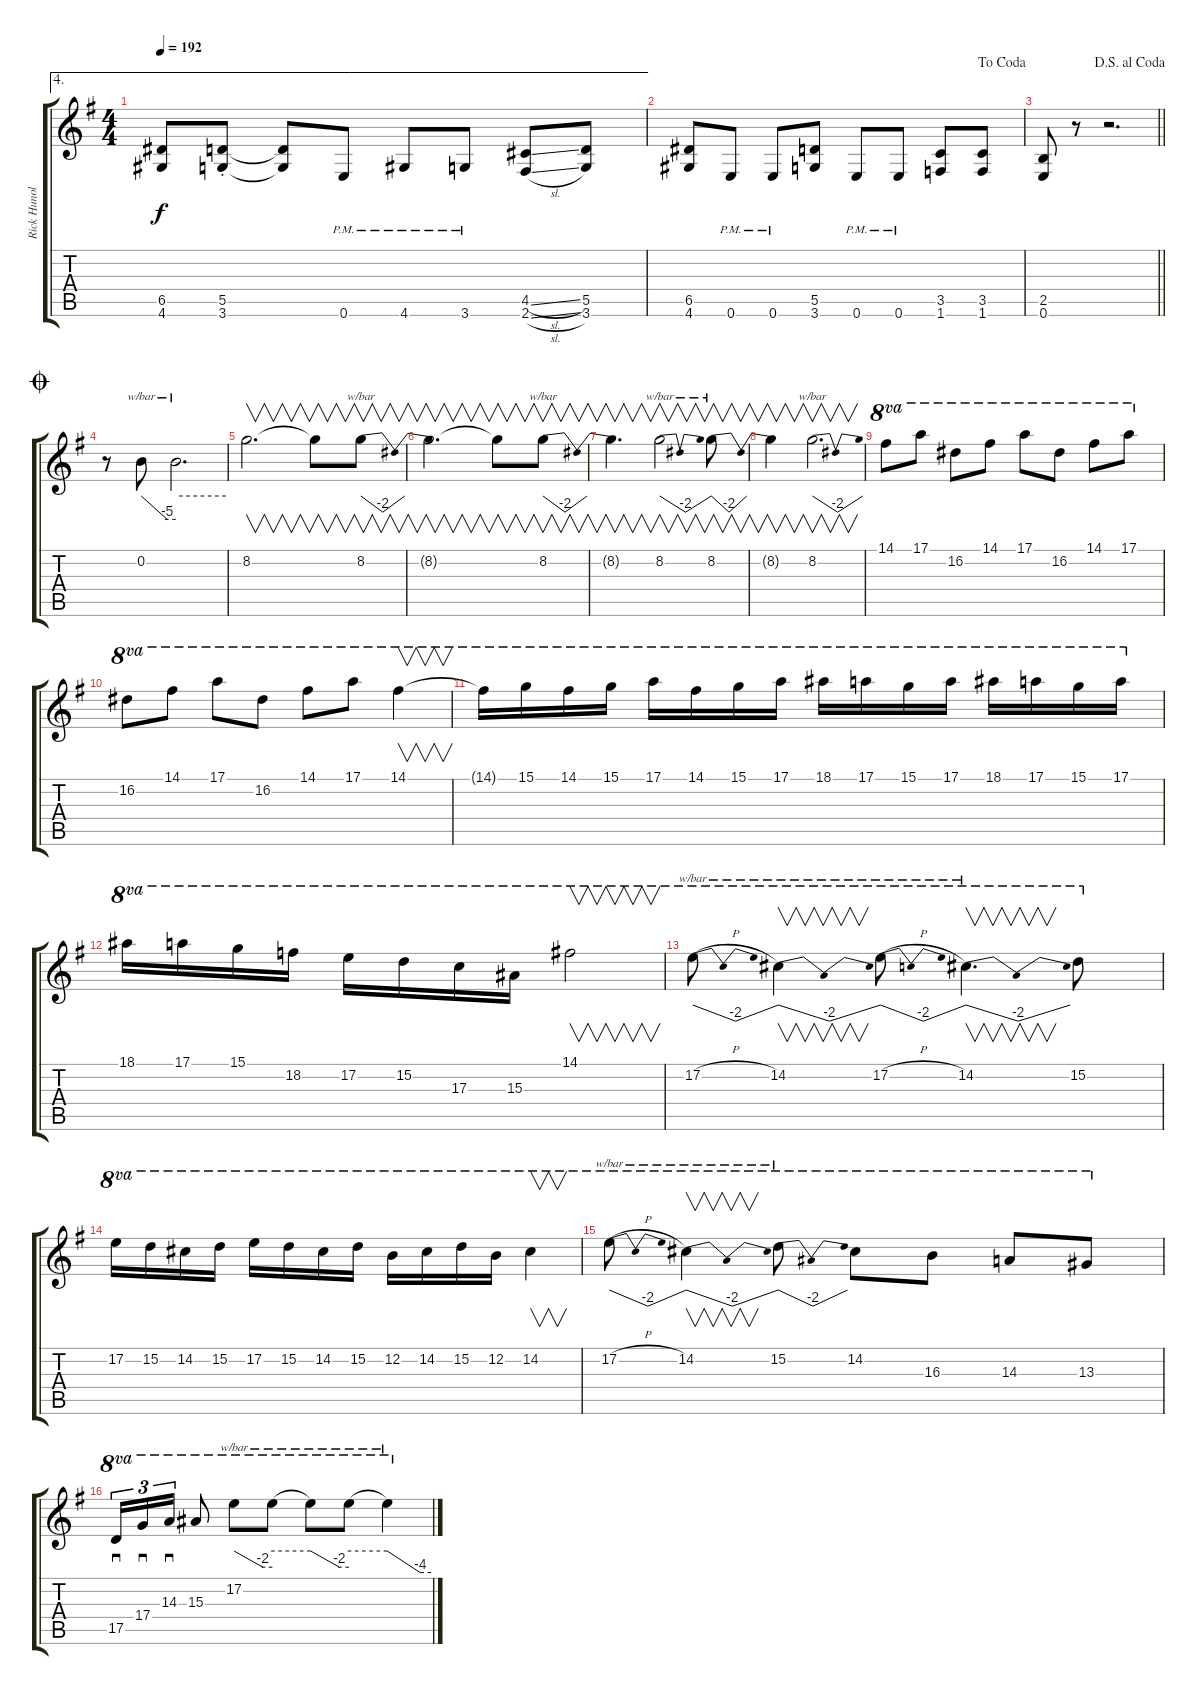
\track ("Rick Hunolt" "Rick Hunol") {instrument distortionguitar}
\staff {score tabs}
\tuning (E4 B3 G3 D3 A2 E2) {hide}
\ae 4
\ts (4 4)
\tempo 192
\clef g2
\ks g
(6.5 4.6).8{dy f} (5.5{st} 3.6{st}).8 (5.5{t} 3.6{t}).8 0.6{pm}.8 4.6{pm}.8 3.6{pm}.8 (4.5{sl} 2.6{sl}).8 (5.5 3.6).8 |
\jump dacoda
(6.5 4.6).8 0.6{pm}.8 0.6{pm}.8 (5.5 3.6).8 0.6{pm}.8 0.6{pm}.8 (3.5 1.6).8 (3.5 1.6).8 |
\jump dalsegnoalcoda
\barLineRight lightlight
(2.5 0.6).8 r.8 r.2{d} |
\jump coda
r.8 0.2.8{tbe (custom default 0 0 45 -20 60 -20)} 0.2{t}.2{d tbe (hold default 0 0 60 0)} |
8.2.2{v d} 8.2{t}.8{v} 8.2.8{v tbe (dip default 0 0 30 -8 60 0)} |
8.2{t}.2{v d} 8.2{t}.8{v} 8.2.8{v tbe (dip default 0 0 30 -8 60 0)} |
8.2{t}.4{v d} 8.2.2{v tbe (dip default 0 0 30 -8 60 0)} 8.2.8{v tbe (dip default 0 0 30 -8 60 0)} |
8.2{t}.4{v} 8.2.2{v d tbe (dip default 0 0 30 -8 60 0)} |
14.1.8{ot 8va} 17.1.8{ot 8va} 16.2.8{ot 8va} 14.1.8{ot 8va} 17.1.8{ot 8va} 16.2.8{ot 8va} 14.1.8{ot 8va} 17.1.8{ot 8va} |
16.2.8{ot 8va} 14.1.8{ot 8va} 17.1.8{ot 8va} 16.2.8{ot 8va} 14.1.8{ot 8va} 17.1.8{ot 8va} 14.1.4{v ot 8va} |
14.1{t}.16{ot 8va} 15.1.16{ot 8va} 14.1.16{ot 8va} 15.1.16{ot 8va} 17.1.16{ot 8va} 14.1.16{ot 8va} 15.1.16{ot 8va} 17.1.16{ot 8va} 18.1.16{ot 8va} 17.1.16{ot 8va} 15.1.16{ot 8va} 17.1.16{ot 8va} 18.1.16{ot 8va} 17.1.16{ot 8va} 15.1.16{ot 8va} 17.1.16{ot 8va} |
18.1.16{ot 8va} 17.1.16{ot 8va} 15.1.16{ot 8va} 18.2.16{ot 8va} 17.2.16{ot 8va} 15.2.16{ot 8va} 17.3.16{ot 8va} 15.3.16{ot 8va} 14.1.2{v ot 8va} |
17.2{h}.8{tbe (dip default 0 0 30 -8 60 0) ot 8va} 14.2.4{v tbe (dip default 0 0 30 -8 60 0) ot 8va} 17.2{h}.8{tbe (dip default 0 0 30 -8 60 0) ot 8va} 14.2.4{v d tbe (dip default 0 0 30 -8 60 0) ot 8va} 15.2.8{ot 8va} |
17.2.16{ot 8va} 15.2.16{ot 8va} 14.2.16{ot 8va} 15.2.16{ot 8va} 17.2.16{ot 8va} 15.2.16{ot 8va} 14.2.16{ot 8va} 15.2.16{ot 8va} 12.2.16{ot 8va} 14.2.16{ot 8va} 15.2.16{ot 8va} 12.2.16{ot 8va} 14.2.4{v ot 8va} |
17.2{h}.8{tbe (dip default 0 0 30 -8 60 0) ot 8va} 14.2.4{v tbe (dip default 0 0 30 -8 60 0) ot 8va} 15.2.8{tbe (dip default 0 0 30 -8 60 0) ot 8va} 14.2.8{ot 8va} 16.3.8{ot 8va} 14.3.8{ot 8va} 13.3.8{ot 8va} |
17.5.16{sd tu (3 2) ot 8va} 17.4.16{sd tu (3 2) ot 8va} 14.3.16{sd tu (3 2) ot 8va} 15.3.8{ot 8va} 17.2.8{tbe (custom default 0 0 45 -8 60 -8) ot 8va} 17.2{t}.8{tbe (hold default 0 0 60 0) ot 8va} 17.2{t}.8{tbe (custom default 0 0 45 -8 60 -8) ot 8va} 17.2{t}.8{tbe (hold default 0 0 60 0) ot 8va} 17.2{t}.4{tbe (custom default 0 0 45 -16 60 -16) ot 8va}
